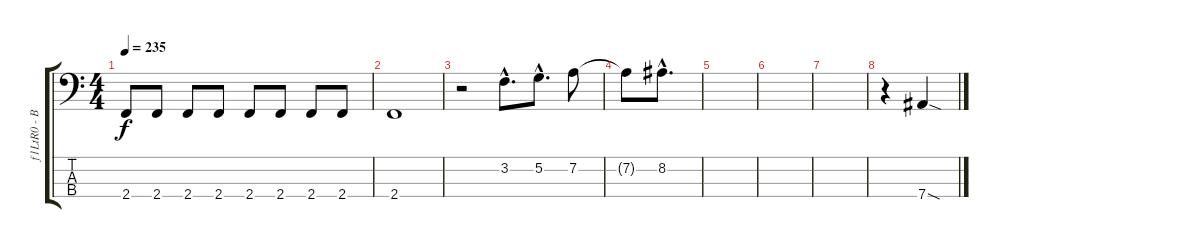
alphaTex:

\track ("f1LtR0 - Bass" "f1LtR0 - B") {instrument electricbassfinger}
\staff {score tabs}
\tuning (G2 D2 A1 Eb1) {hide}
\ts (4 4)
\tempo 235
\clef f4
\ks c
2.4.8{dy f} 2.4.8 2.4.8 2.4.8 2.4.8 2.4.8 2.4.8 2.4.8 |
2.4.1 |
r.2 3.2{hac}.8{d} 5.2{hac}.8{d} 7.2.8 |
7.2{t}.8 8.2{hac}.8{d} |
|
|
|
r.4 7.4{sod}.4
